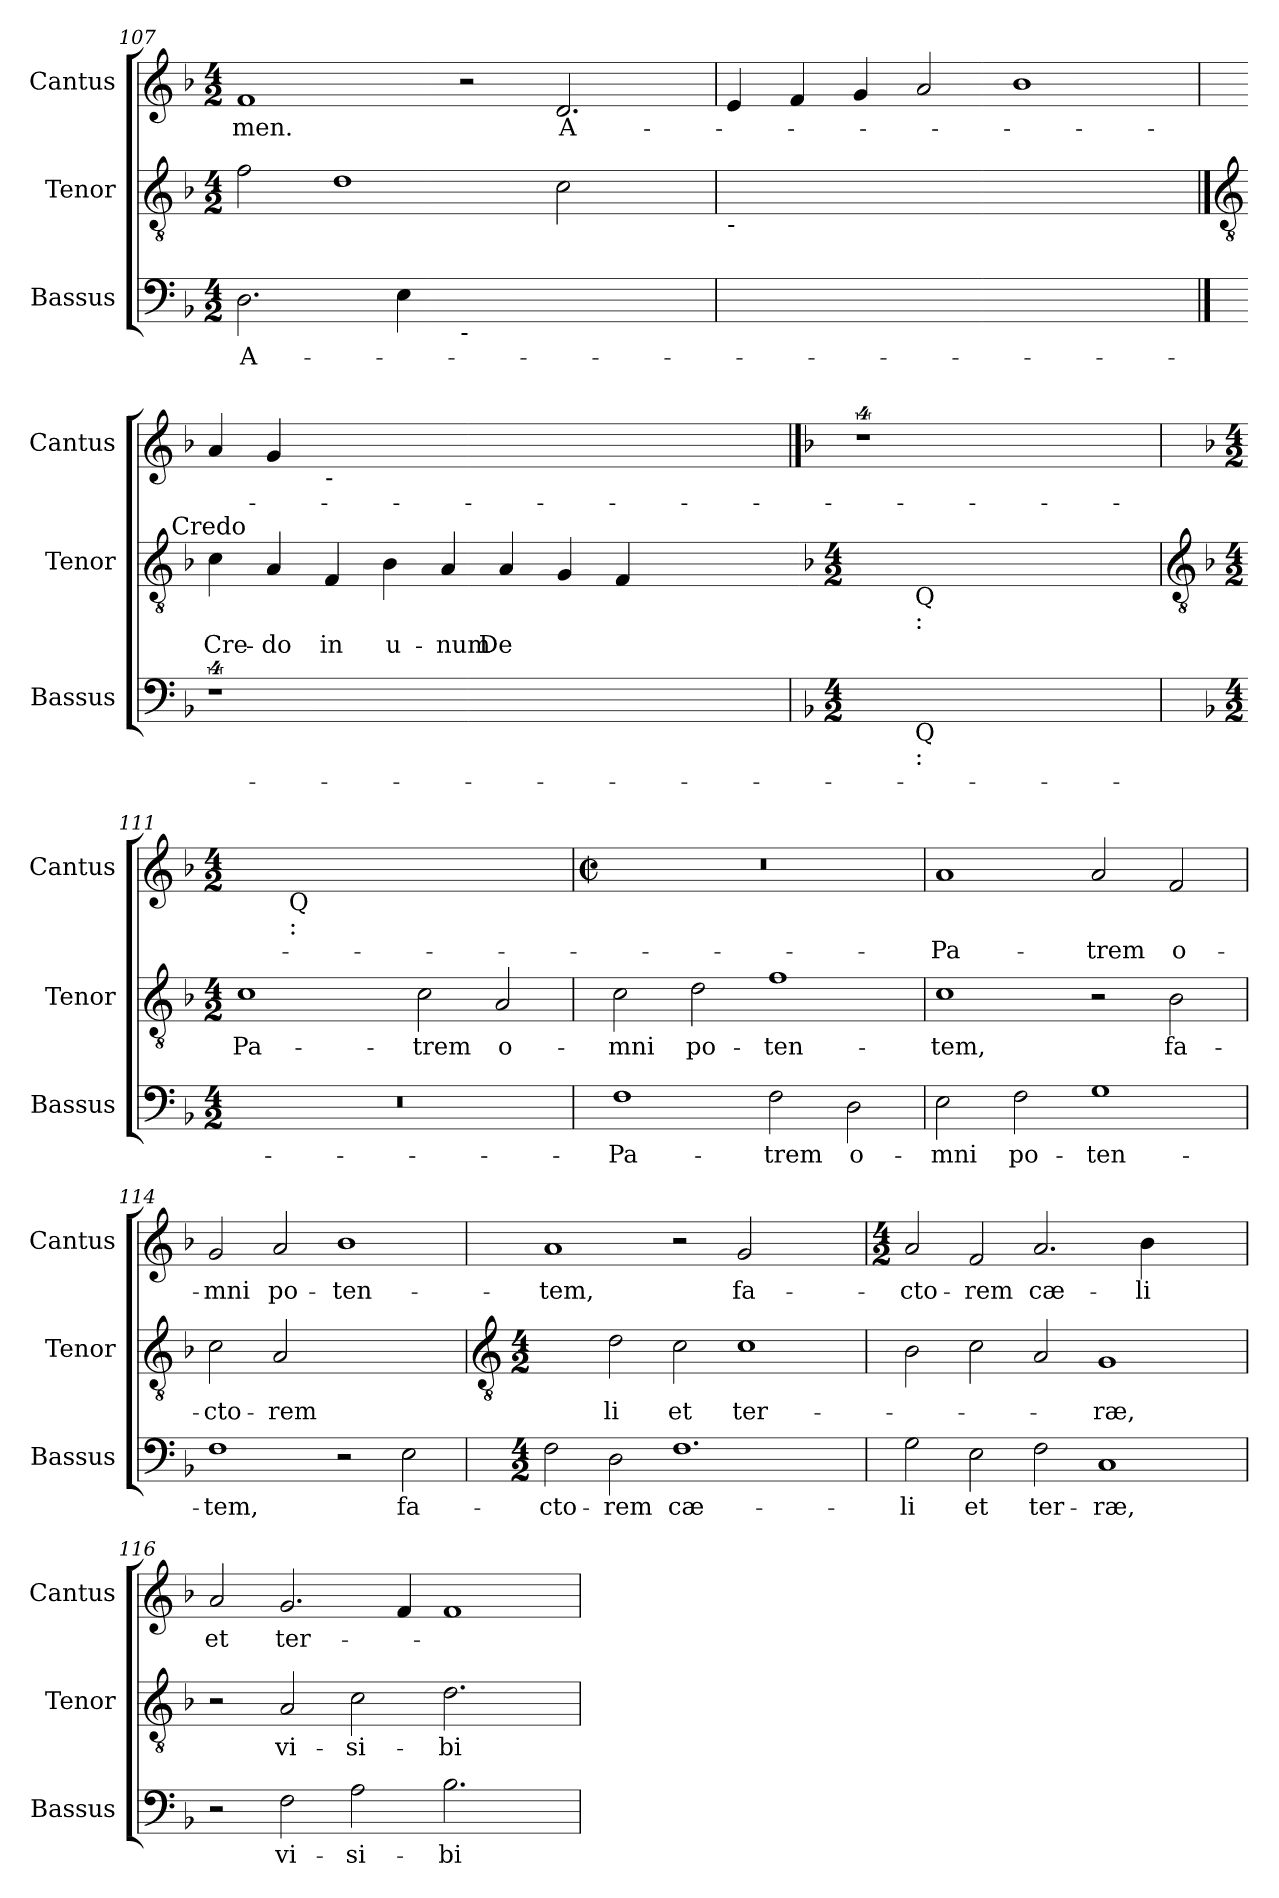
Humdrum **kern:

**kern	**text	**kern	**text	**kern	**text
*part3	*part3	*part2	*part2	*part1	*part1
*staff3	*staff3	*staff2	*staff2	*staff1	*staff1
*I"Bassus	*	*I"Tenor	*	*I"Cantus	*
*I'Bassus	*	*I'Tenor	*	*I'Cantus	*
*clefF4	*	*clefGv2	*	*clefG2	*
*k[b-]	*	*k[b-]	*	*k[b-]	*
*F:	*	*F:	*	*F:	*
*M4/2	*	*M4/2	*	*M4/2	*
=107	=107	=107	=107	=107	=107
!	!LO:LY:b	!	!	!	!LO:LY:b
2.D	A-	2f	.	1f	-men.
.	.	1d	.	.	.
4E	.	.	.	.	.
!LO:TX:b:t=-	!	!	!	!	!
!	!LO:LY:b	!	!	!	!
[1Fyy	-men.	.	.	2r	.
!	!	!	!	!	!LO:LY:b
.	.	2c	.	2.d	A-
4ryy	.	4ryy	.	.	.
=108	=108	=108	=108	=108	=108
!	!	!LO:TX:b:t=-	!	!	!
!	!	!	!LO:LY:b	!	!
0Fyy]	.	0cyy	-men.	4e	.
.	.	.	.	4f	.
.	.	.	.	4g	.
.	.	.	.	2a	.
.	.	.	.	1b-	.
4ryy	.	4ryy	.	.	.
!!LO:LB:g=z
==109	=109	==109	=109	=109	=109
*	*	*clefGv2	*	*	*
!	!	!LO:TX:a:cj:t=Credo	!	!	!
!	!	!	!LO:LY:b	!	!
4%9r	.	4c	Cre-	4a	.
!	!	!	!LO:LY:b	!	!
.	.	4A	-do	4g	.
!	!	!	!	!LO:TX:b:t=-	!
!	!	!	!LO:LY:b	!	!LO:LY:b
.	.	4F	in	0ayy	-men.
!	!	!	!LO:LY:b	!	!
.	.	4B-	u-	.	.
!	!	!	!LO:LY:b	!	!
.	.	4A	-num	.	.
!	!	!	!LO:LY:b	!	!
.	.	4A	De	.	.
.	.	4G	.	.	.
.	.	4F	.	.	.
!	!	!	!LO:LY:b	!	!
.	.	4Fyy	um,	.	.
4ryy	.	4ryy	.	.	.
!!LO:LB:g=z
=110	==110	=110-	==110	==110	==110
*k[b-]	*	*	*	*	*
*F:	*	*	*	*	*
*M4/2	*	*M4/2	*	*	*
4ryy	.	4ryy	.	4%9r	.
!	!	!LO:TX:b:t=Q	!	!	!
!	!	!LO:TX:b:t=&colon;	!	!	!
!LO:TX:b:t=Q	!	!	!	!	!
!LO:TX:b:t=&colon;	!	!	!	!	!
4ryy	.	4ryy	.	.	.
1..ryy	.	1..ryy	.	.	.
!!LO:LB:g=z
=111	=111	=111	=111	=111	=111
*	*	*clefGv2	*	*	*
*	*	*	*	*k[b-]	*
*	*	*	*	*F:	*
*M4/2	*	*M4/2	*	*M4/2	*
!	!	!	!LO:LY:b	!	!
0r	.	1c	Pa-	4ryy	.
!	!	!	!	!LO:TX:b:t=Q	!
!	!	!	!	!LO:TX:b:t=&colon;	!
.	.	.	.	4ryy	.
.	.	.	.	1.ryy	.
!	!	!	!LO:LY:b	!	!
.	.	2c	-trem	.	.
!	!	!	!LO:LY:b	!	!
.	.	2A	o-	.	.
!!LO:LB:g=z
=112	=112	=112	=112	=112	=112
*	*	*	*	*M4/2	*
*	*	*	*	*met(c|)	*
!	!LO:LY:b	!	!LO:LY:b	!	!
1F	Pa-	2c	-mni	0r	.
!	!	!	!LO:LY:b	!	!
.	.	2d	po-	.	.
!	!LO:LY:b	!	!LO:LY:b	!	!
2F	-trem	1f	-ten-	.	.
!	!LO:LY:b	!	!	!	!
2D	o-	.	.	.	.
=113	=113	=113	=113	=113	=113
!	!LO:LY:b	!	!LO:LY:b	!	!LO:LY:b
2E	-mni	1c	-tem,	1a	Pa-
!	!LO:LY:b	!	!	!	!
2F	po-	.	.	.	.
!	!LO:LY:b	!	!	!	!LO:LY:b
1G	-ten-	2r	.	2a	-trem
!	!	!	!LO:LY:b	!	!LO:LY:b
.	.	2B-	fa-	2f	o-
=114	=114	=114	=114	=114	=114
!	!LO:LY:b	!	!LO:LY:b	!	!LO:LY:b
1F	-tem,	2c	-cto-	2g	-mni
!	!	!	!LO:LY:b	!	!LO:LY:b
.	.	2A	-rem	2a	po-
!	!	!	!LO:LY:b	!	!LO:LY:b
2r	.	[1cyy	cæ-	1b-	-ten-
!	!LO:LY:b	!	!	!	!
2E	fa-	.	.	.	.
!!LO:LB:g=z
=115	=115	=115	=115	=115	=115
*	*	*clefGv2	*	*	*
*M4/2	*	*M4/2	*	*	*
!	!LO:LY:b	!	!	!	!LO:LY:b
2F	-cto-	2cyy]	.	1a	-tem,
!	!LO:LY:b	!	!LO:LY:b	!	!
2D	-rem	2d	-li	.	.
!	!LO:LY:b	!	!LO:LY:b	!	!
1.F	cæ-	2c	et	2r	.
!	!	!	!LO:LY:b	!	!LO:LY:b
.	.	1c	ter-	2g	fa-
.	.	.	.	2ryy	.
!!LO:LB:g=z
=116	=116	=116	=116	=116	=116
*	*	*	*	*M4/2	*
!	!LO:LY:b	!	!	!	!LO:LY:b
2G	-li	2B-	.	2a	-cto-
!	!LO:LY:b	!	!	!	!LO:LY:b
2E	et	2c	.	2f	-rem
!	!LO:LY:b	!	!	!	!LO:LY:b
2F	ter-	2A	.	2.a	cæ-
!	!LO:LY:b	!	!LO:LY:b	!	!
1C	-ræ,	1G	-ræ,	.	.
!	!	!	!	!	!LO:LY:b
.	.	.	.	4b-	-li
.	.	.	.	2ryy	.
=116A	=116A	=116A	=116A	=116A	=116A
!	!	!	!	!	!LO:LY:b
2r	.	2r	.	2a	et
!	!LO:LY:b	!	!LO:LY:b	!	!LO:LY:b
2F	vi-	2A	vi-	2.g	ter-
!	!LO:LY:b	!	!LO:LY:b	!	!
2A	-si-	2c	-si-	.	.
.	.	.	.	4f	.
!	!LO:LY:b	!	!LO:LY:b	!	!
2.B-	-bi-	2.d	-bi-	1f	.
4ryy	.	4ryy	.	.	.
=	=	=	=	=	=
*-	*-	*-	*-	*-	*-
